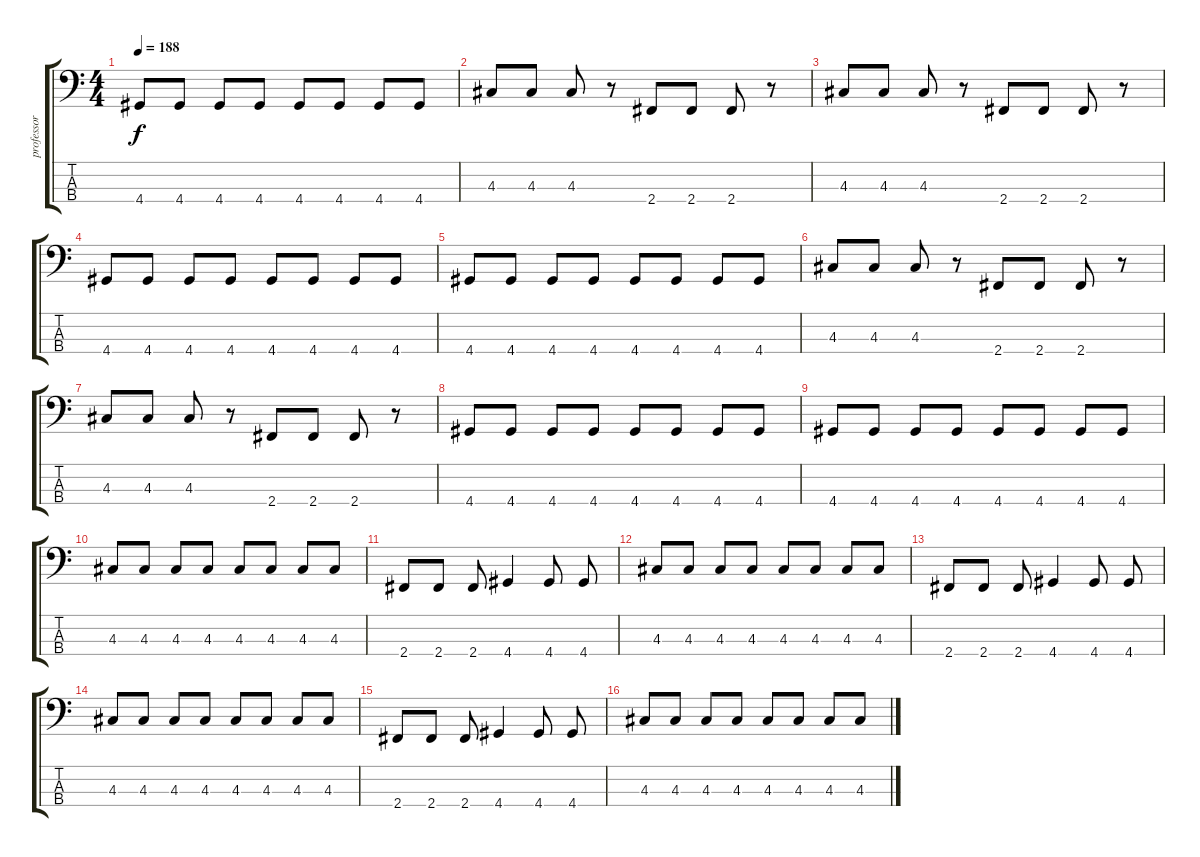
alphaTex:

\track ("professor" "professor") {instrument electricbassfinger}
\staff {score tabs}
\tuning (G2 D2 A1 E1) {hide}
\ts (4 4)
\tempo 188
\clef f4
\ks c
4.4.8{dy f} 4.4.8 4.4.8 4.4.8 4.4.8 4.4.8 4.4.8 4.4.8 |
4.3.8 4.3.8 4.3.8 r.8 2.4.8 2.4.8 2.4.8 r.8 |
4.3.8 4.3.8 4.3.8 r.8 2.4.8 2.4.8 2.4.8 r.8 |
4.4.8 4.4.8 4.4.8 4.4.8 4.4.8 4.4.8 4.4.8 4.4.8 |
4.4.8 4.4.8 4.4.8 4.4.8 4.4.8 4.4.8 4.4.8 4.4.8 |
4.3.8 4.3.8 4.3.8 r.8 2.4.8 2.4.8 2.4.8 r.8 |
4.3.8 4.3.8 4.3.8 r.8 2.4.8 2.4.8 2.4.8 r.8 |
4.4.8 4.4.8 4.4.8 4.4.8 4.4.8 4.4.8 4.4.8 4.4.8 |
4.4.8 4.4.8 4.4.8 4.4.8 4.4.8 4.4.8 4.4.8 4.4.8 |
4.3.8 4.3.8 4.3.8 4.3.8 4.3.8 4.3.8 4.3.8 4.3.8 |
2.4.8 2.4.8 2.4.8 4.4.4 4.4.8 4.4.8 |
4.3.8 4.3.8 4.3.8 4.3.8 4.3.8 4.3.8 4.3.8 4.3.8 |
2.4.8 2.4.8 2.4.8 4.4.4 4.4.8 4.4.8 |
4.3.8 4.3.8 4.3.8 4.3.8 4.3.8 4.3.8 4.3.8 4.3.8 |
2.4.8 2.4.8 2.4.8 4.4.4 4.4.8 4.4.8 |
4.3.8 4.3.8 4.3.8 4.3.8 4.3.8 4.3.8 4.3.8 4.3.8
